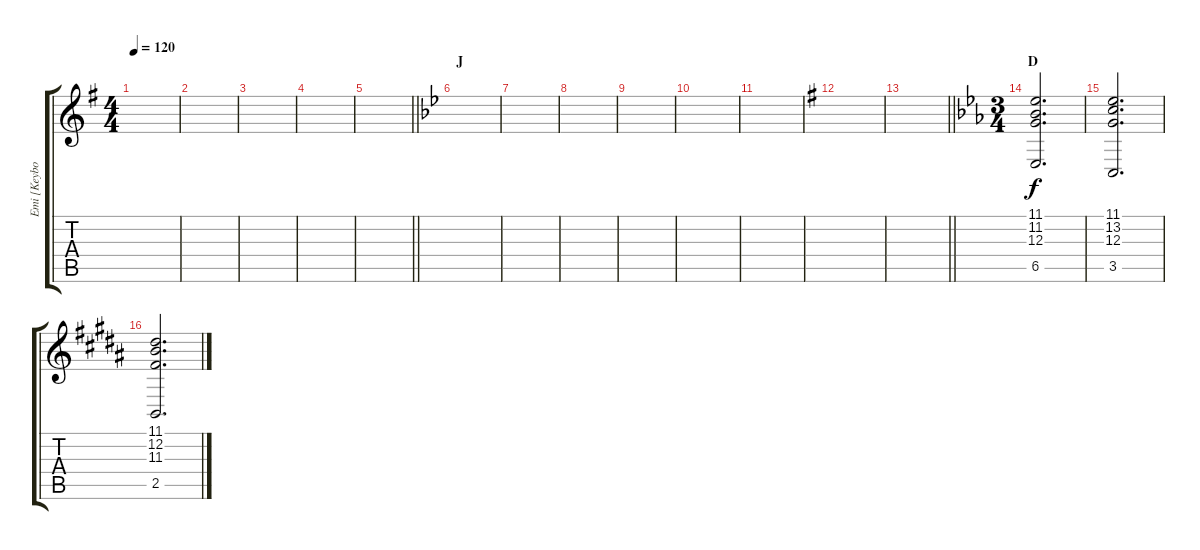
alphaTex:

\track ("Emi [Keyboard I]" "Emi [Keybo") {instrument electricpiano1}
\staff {score tabs}
\tuning (E4 B3 G3 D3 A2 E2) {hide}
\ts (4 4)
\tempo 120
\clef g2
\ks g
|
|
|
|
\barLineRight lightlight
|
\section ("" "J")
\ks bb
|
|
|
|
|
|
\ks g
|
\barLineRight lightlight
|
\ts (3 4)
\section ("" "D")
\ks eb
(11.1 11.2 12.3 6.5).2{d} |
(11.1 13.2 12.3 3.5).2{d} |
\ks b
(11.1 12.2 11.3 2.5).2{d}
